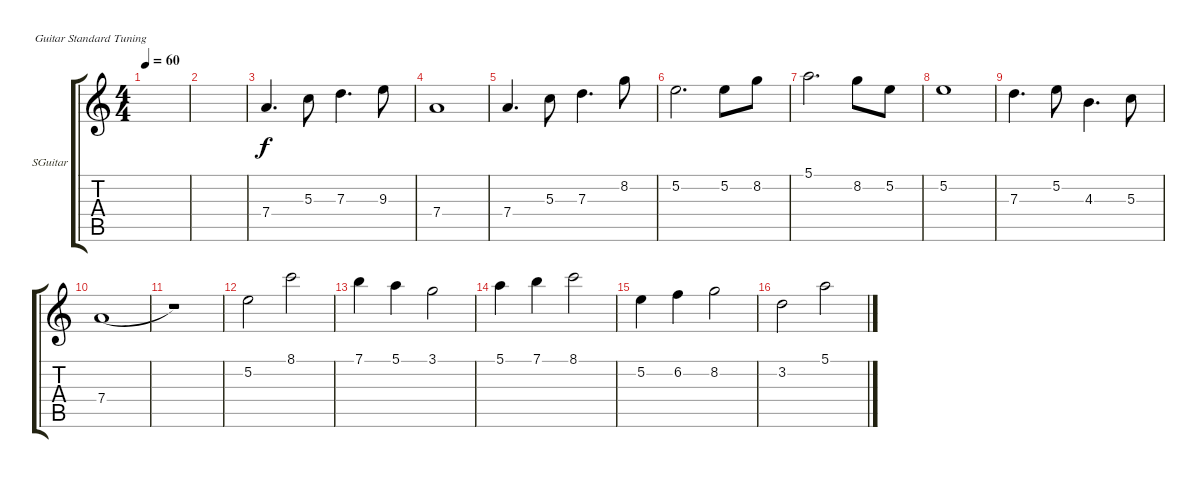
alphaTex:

\defaultSystemsLayout 4
\bracketExtendMode groupsimilarinstruments
\firstSystemTrackNameOrientation horizontal
\otherSystemsTrackNameOrientation horizontal
\track ("Solo Guitar" "SGuitar") {instrument acousticguitarsteel}
\staff {score tabs}
\tuning (E4 B3 G3 D3 A2 E2)
\ts (4 4)
\tempo 60
\clef g2
\ks c
|
|
7.4.4{d} 5.3.8 7.3.4{d} 9.3.8 |
7.4.1 |
7.4.4{d} 5.3.8 7.3.4{d} 8.2.8 |
5.2.2{d} 5.2.8 8.2.8 |
5.1.2{d} 8.2.8 5.2.8 |
5.2.1 |
7.3.4{d} 5.2.8 4.3.4{d} 5.3.8 |
7.4.1{legatoorigin} |
r.1 |
5.2.2 8.1.2 |
7.1.4 5.1.4 3.1.2 |
5.1.4 7.1.4 8.1.2 |
5.2.4 6.2.4 8.2.2 |
3.2.2 5.1.2
